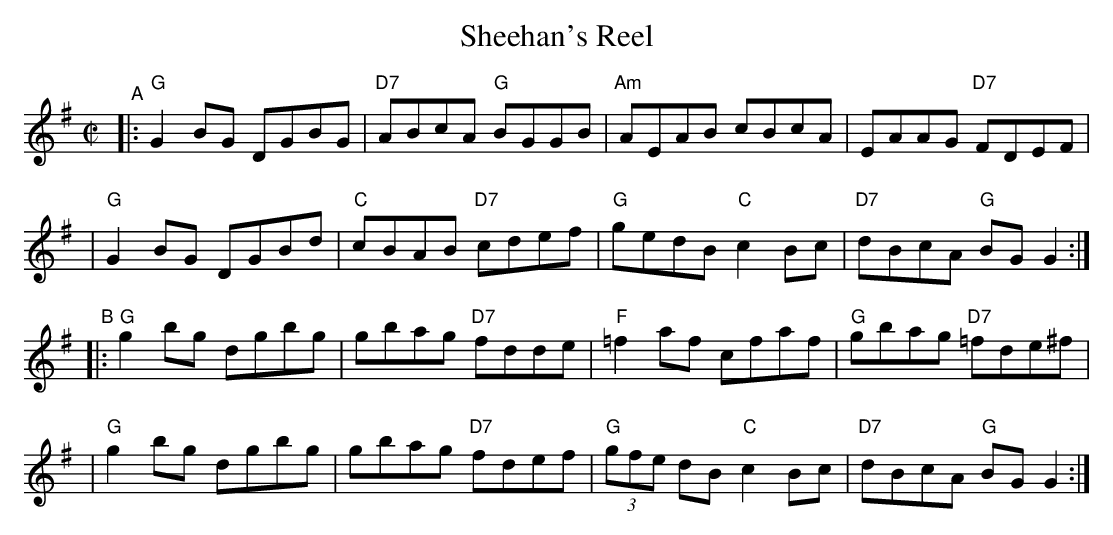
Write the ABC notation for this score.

X:1
T: Sheehan's Reel
M: C|
L: 1/8
K:G
"^A"\
|: "G"G2BG DGBG | "D7"ABcA  "G"BGGB | "Am"AEAB    cBcA |     EAAG "D7"FDEF  |
|  "G"G2BG DGBd |  "C"cBAB "D7"cdef |  "G"gedB "C"c2Bc | "D7"dBcA  "G"BGG2 :|
"^B"\
|: "G"g2bg dgbg | gbag "D7"fdde | "F"=f2af       cfaf |  "G"gbag "D7"=fde^f |
|  "G"g2bg dgbg | gbag "D7"fdef | "G"(3gfe dB "C"c2Bc | "D7"dBcA  "G" BGG2 :|
